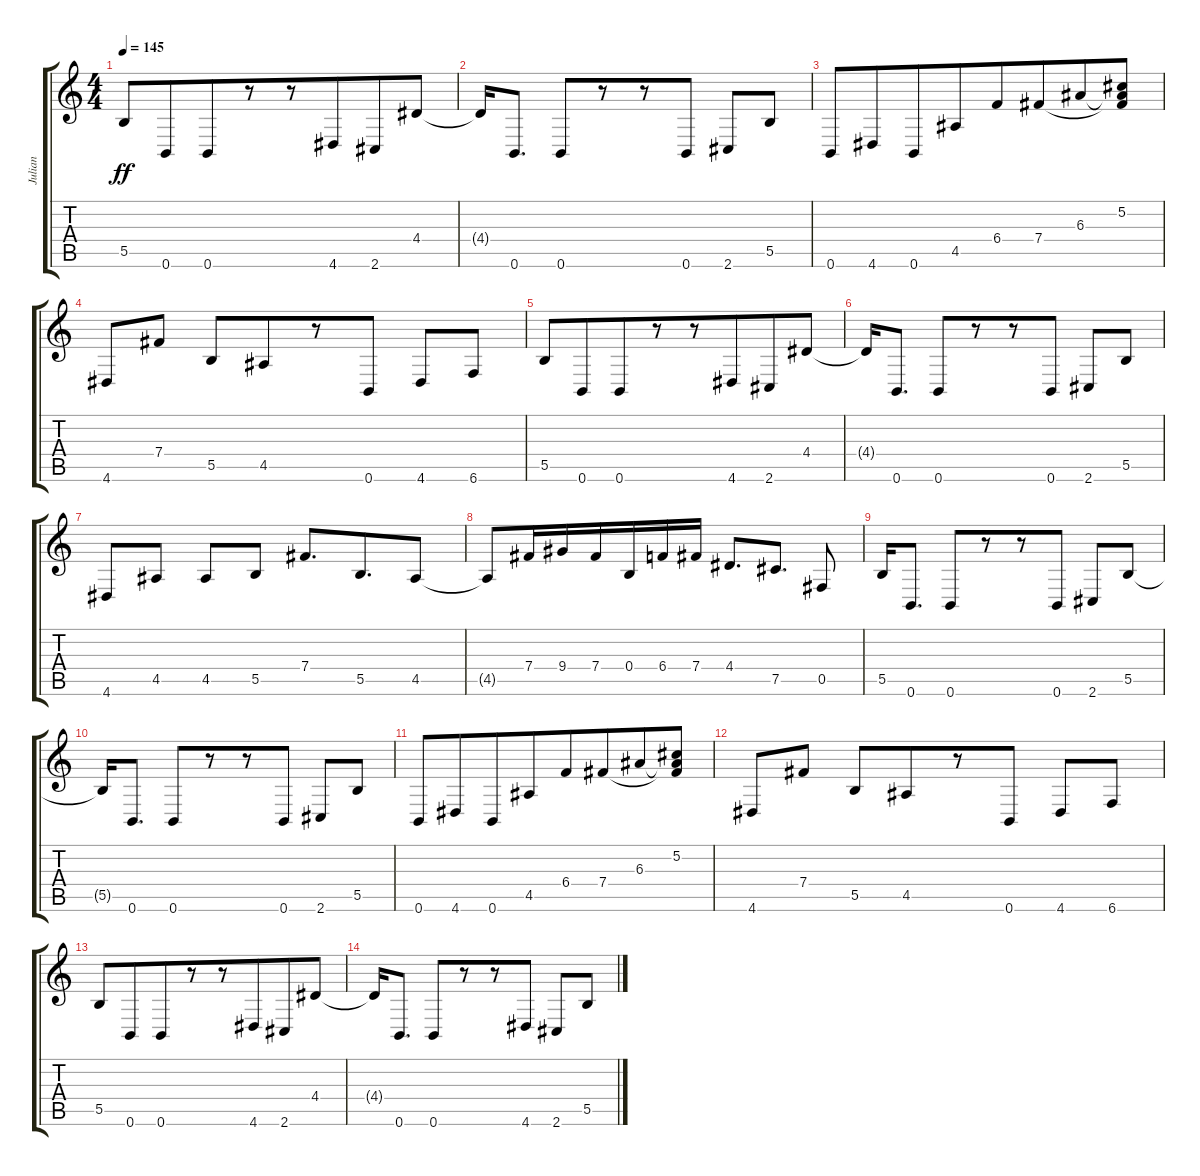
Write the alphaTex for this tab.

\track ("Julian" "Julian") {instrument overdrivenguitar}
\staff {score tabs}
\tuning (Db4 Ab3 E3 B2 Gb2 B1) {hide}
\ts (4 4)
\tempo 145
\clef g2
\ks c
5.5.8{dy ff beam merge} 0.6.8{beam merge} 0.6.8{beam merge} r.8 r.8 4.6.8{beam merge} 2.6.8 4.4.8 |
4.4{t}.16 0.6.8{d} 0.6.8{beam merge} r.8{beam merge} r.8 0.6.8 2.6.8{beam merge} 5.5.8 |
0.6.8{beam merge} 4.6.8{beam merge} 0.6.8{beam merge} 4.5.8{beam merge} 6.4.8 7.4.8{beam merge} 6.3.8{beam merge} (5.2 6.3{t} 7.4{t}).8 |
4.6.8{beam merge} 7.4.8 5.5.8 4.5.8{beam merge} r.8 0.6.8 4.6.8{beam merge} 6.6.8 |
5.5.8{beam merge} 0.6.8{beam merge} 0.6.8{beam merge} r.8 r.8 4.6.8{beam merge} 2.6.8 4.4.8 |
4.4{t}.16 0.6.8{d} 0.6.8{beam merge} r.8{beam merge} r.8 0.6.8 2.6.8{beam merge} 5.5.8 |
4.6.8 4.5.8 4.5.8{beam merge} 5.5.8 7.4.8{d} 5.5.8{d beam merge} 4.5.8 |
4.5{t}.8 7.4.16{beam merge} 9.4.16{beam merge} 7.4.16 0.4.16{beam merge} 6.4.16{beam merge} 7.4.16 4.4.8{d} 7.5.8{d} 0.5.8 |
5.5.16 0.6.8{d} 0.6.8{beam merge} r.8{beam merge} r.8 0.6.8 2.6.8{beam merge} 5.5.8 |
5.5{t}.16 0.6.8{d} 0.6.8{beam merge} r.8{beam merge} r.8 0.6.8 2.6.8{beam merge} 5.5.8 |
0.6.8{beam merge} 4.6.8{beam merge} 0.6.8{beam merge} 4.5.8{beam merge} 6.4.8 7.4.8{beam merge} 6.3.8{beam merge} (5.2 6.3{t} 7.4{t}).8 |
4.6.8{beam merge} 7.4.8 5.5.8 4.5.8{beam merge} r.8 0.6.8 4.6.8{beam merge} 6.6.8 |
5.5.8{beam merge} 0.6.8{beam merge} 0.6.8{beam merge} r.8 r.8 4.6.8{beam merge} 2.6.8 4.4.8 |
4.4{t}.16 0.6.8{d} 0.6.8{beam merge} r.8{beam merge} r.8 4.6.8 2.6.8{beam merge} 5.5.8
